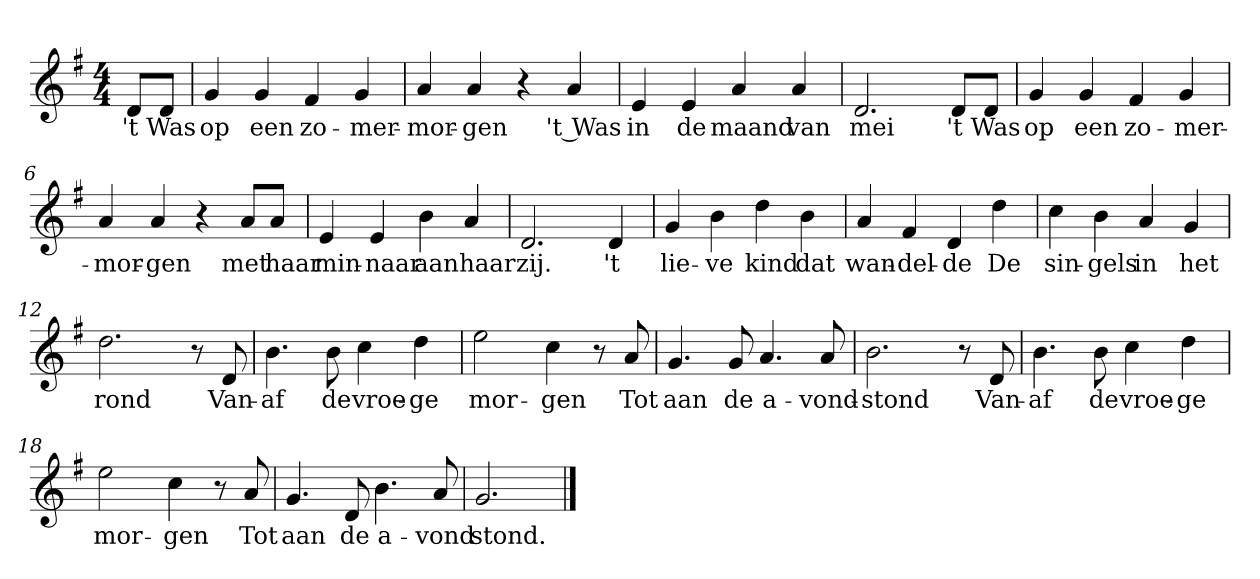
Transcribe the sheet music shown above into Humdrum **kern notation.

**kern	**text
*part1	*part1
*staff1	*staff1
*clefG2	*
*k[f#]	*
*G:	*
*M4/4	*
*MM120	*
=	=
8d/L	't
8d/J	Was
=1	=1
4g	op
4g	een
4f#	zo-
4g	-mer-
=2	=2
4a	-mor-
4a	-gen
4r	.
4a	't Was
=3	=3
4e	in
4e	de
4a	maand
4a	van
=4	=4
2.d	mei
8d/L	't
8d/J	Was
=5	=5
4g	op
4g	een
4f#	zo-
4g	-mer-
=6	=6
4a	-mor-
4a	-gen
4r	.
8a/L	met
8a/J	haar
=7	=7
4e	min-
4e	-naar
4b	aan
4a	haar
=8	=8
2.d	zij.
4d	't
=9	=9
4g	lie-
4b	-ve
4dd	kind
4b	dat
=10	=10
4a	wan-
4f#	-del-
4d	-de
4dd	De
=11	=11
4cc	sin-
4b	-gels
4a	in
4g	het
=12	=12
2.dd	rond
8r	.
8d	Van-
=13	=13
4.b	-af
8b	de
4cc	vroe-
4dd	-ge
=14	=14
2ee	mor-
4cc	-gen
8r	.
8a	Tot
=15	=15
4.g	aan
8g	de
4.a	a-
8a	-vond-
=16	=16
2.b	-stond
8r	.
8d	Van-
=17	=17
4.b	-af
8b	de
4cc	vroe-
4dd	-ge
=18	=18
2ee	mor-
4cc	-gen
8r	.
8a	Tot
=19	=19
4.g	aan
8d	de
4.b	a-
8a	-vond
=20	=20
2.g	stond.
==	==
*-	*-
